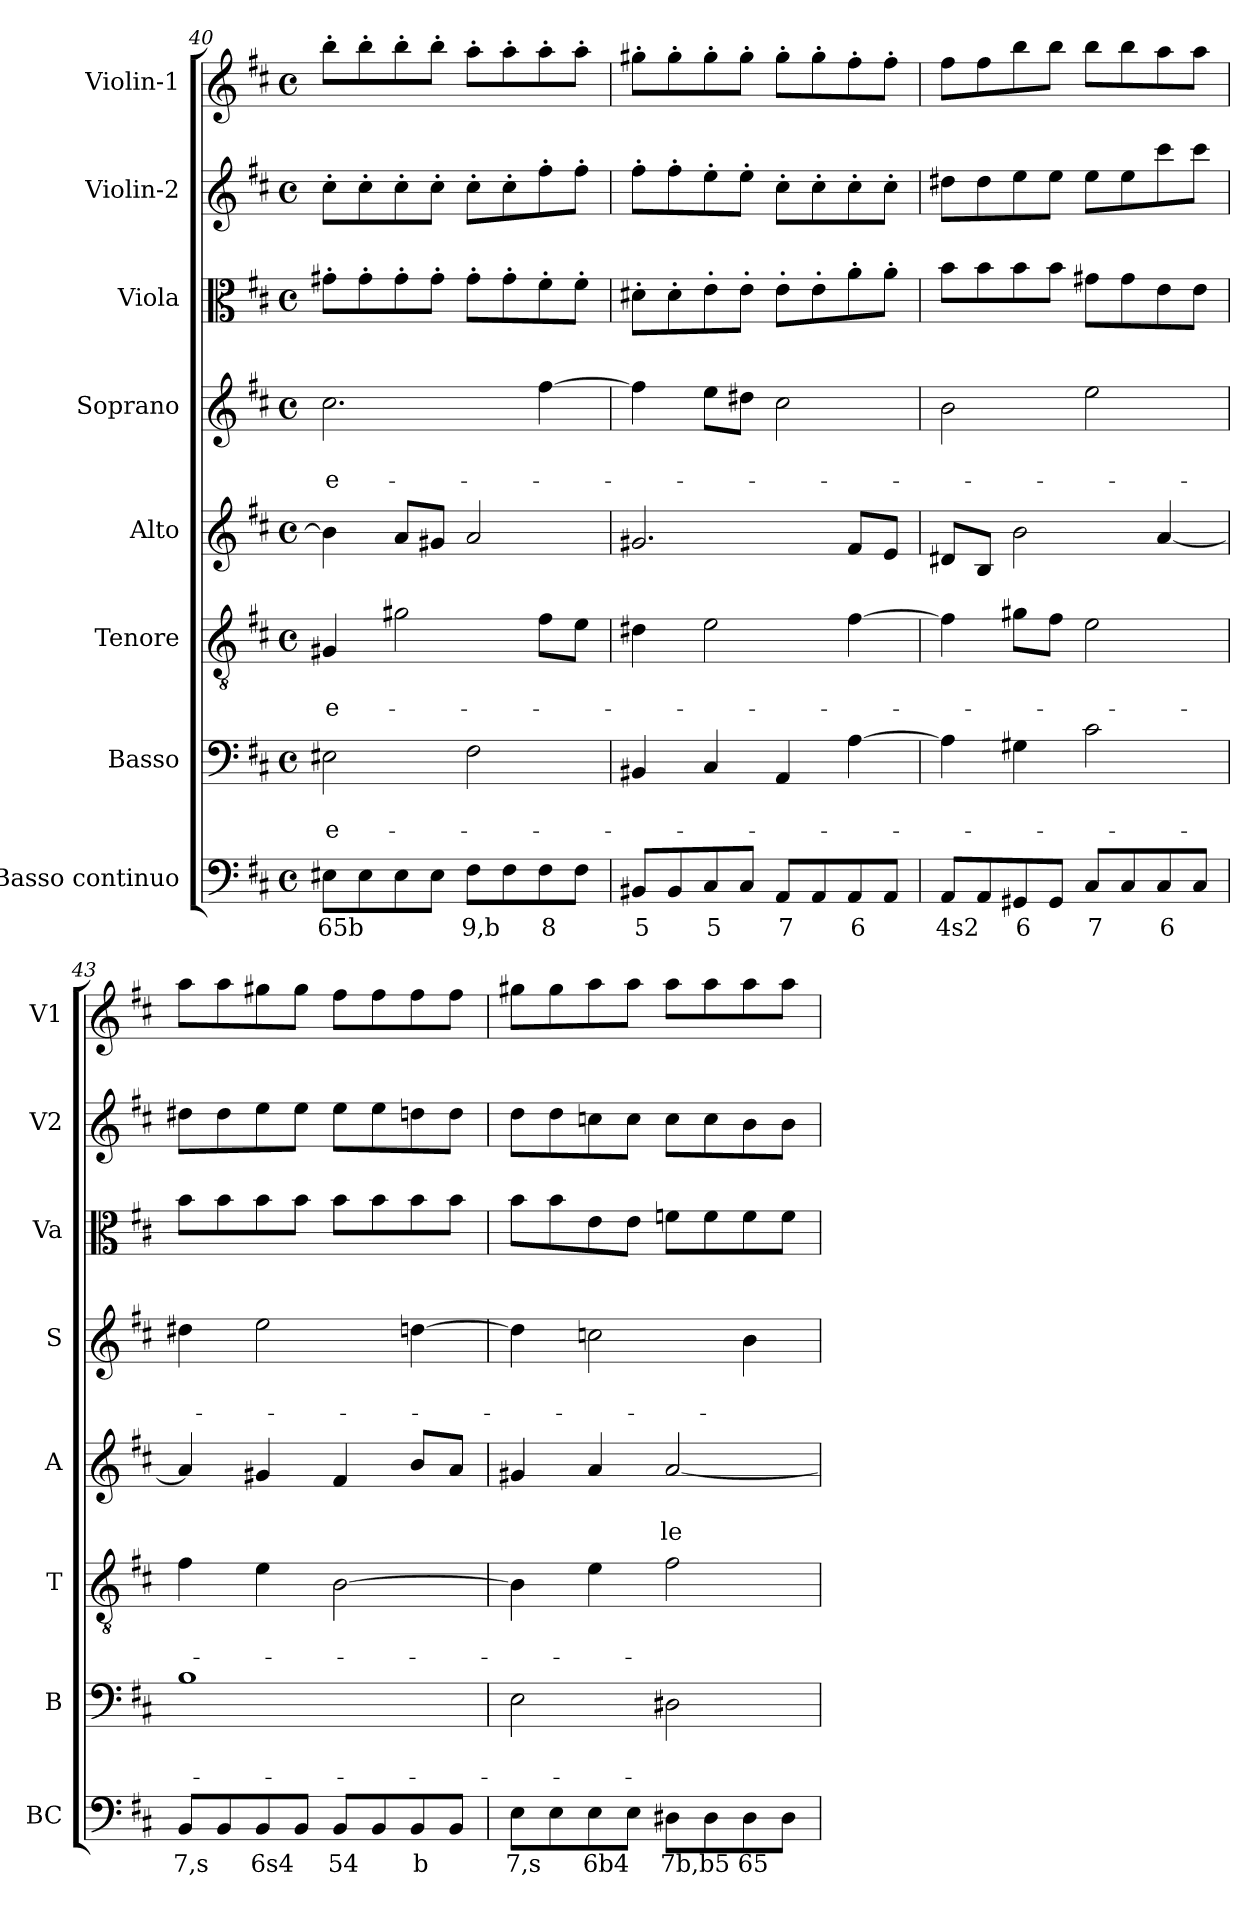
**kern	**text	**kern	**text	**text	**kern	**text	**text	**kern	**text	**text	**kern	**text	**text	**kern	**kern	**kern
*part8	*part8	*part7	*part7	*part7	*part6	*part6	*part6	*part5	*part5	*part5	*part4	*part4	*part4	*part3	*part2	*part1
*staff8	*staff8	*staff7	*staff7	*staff7	*staff6	*staff6	*staff6	*staff5	*staff5	*staff5	*staff4	*staff4	*staff4	*staff3	*staff2	*staff1
*I"Basso continuo	*	*I"Basso	*	*	*I"Tenore	*	*	*I"Alto	*	*	*I"Soprano	*	*	*I"Viola	*I"Violin-2	*I"Violin-1
*I'BC	*	*I'B	*	*	*I'T	*	*	*I'A	*	*	*I'S	*	*	*I'Va	*I'V2	*I'V1
*clefF4	*	*clefF4	*	*	*clefGv2	*	*	*clefG2	*	*	*clefG2	*	*	*clefC3	*clefG2	*clefG2
*k[f#c#]	*	*k[f#c#]	*	*	*k[f#c#]	*	*	*k[f#c#]	*	*	*k[f#c#]	*	*	*k[f#c#]	*k[f#c#]	*k[f#c#]
*D:	*	*D:	*	*	*D:	*	*	*D:	*	*	*D:	*	*	*D:	*D:	*D:
*M4/4	*	*M4/4	*	*	*M4/4	*	*	*M4/4	*	*	*M4/4	*	*	*M4/4	*M4/4	*M4/4
*met(c)	*	*met(c)	*	*	*met(c)	*	*	*met(c)	*	*	*met(c)	*	*	*met(c)	*met(c)	*met(c)
=40	=40	=40	=40	=40	=40	=40	=40	=40	=40	=40	=40	=40	=40	=40	=40	=40
!	!LO:LY:b	!	!	!LO:LY:b	!	!	!LO:LY:b	!	!	!	!	!	!LO:LY:b	!	!	!
8E#X\L	65b	2E#X\	.	e-	4G#X/	.	e-	4b\]	.	.	2.cc#\	.	e-	8g#X'>\L	8cc#'>\L	8bb'>\L
8E#\	.	.	.	.	.	.	.	.	.	.	.	.	.	8g#'>\	8cc#'>\	8bb'>\
8E#\	.	.	.	.	2g#X\	.	.	8a/L	.	.	.	.	.	8g#'>\	8cc#'>\	8bb'>\
8E#\J	.	.	.	.	.	.	.	8g#X/J	.	.	.	.	.	8g#'>\J	8cc#'>\J	8bb'>\J
!	!LO:LY:b	!	!	!	!	!	!	!	!	!	!	!	!	!	!	!
8F#\L	9,b	2F#\	.	.	.	.	.	2a/	.	.	.	.	.	8g#'>\L	8cc#'>\L	8aa'>\L
8F#\	.	.	.	.	.	.	.	.	.	.	.	.	.	8g#'>\	8cc#'>\	8aa'>\
!	!LO:LY:b	!	!	!	!	!	!	!	!	!	!	!	!	!	!	!
8F#\	8	.	.	.	8f#\L	.	.	.	.	.	[4ff#\	.	.	8f#'>\	8ff#'>\	8aa'>\
8F#\J	.	.	.	.	8e\J	.	.	.	.	.	.	.	.	8f#'>\J	8ff#'>\J	8aa'>\J
=41	=41	=41	=41	=41	=41	=41	=41	=41	=41	=41	=41	=41	=41	=41	=41	=41
!	!LO:LY:b	!	!	!	!	!	!	!	!	!	!	!	!	!	!	!
8BB#X/L	5	4BB#X/	.	.	4d#X\	.	.	2.g#X/	.	.	4ff#\]	.	.	8d#X'>\L	8ff#'>\L	8gg#X'>\L
8BB#/	.	.	.	.	.	.	.	.	.	.	.	.	.	8d#'>\	8ff#'>\	8gg#'>\
!	!LO:LY:b	!	!	!	!	!	!	!	!	!	!	!	!	!	!	!
8C#/	5	4C#/	.	.	2e\	.	.	.	.	.	8ee\L	.	.	8e'>\	8ee'>\	8gg#'>\
8C#/J	.	.	.	.	.	.	.	.	.	.	8dd#X\J	.	.	8e'>\J	8ee'>\J	8gg#'>\J
!	!LO:LY:b	!	!	!	!	!	!	!	!	!	!	!	!	!	!	!
8AA/L	7	4AA/	.	.	.	.	.	.	.	.	2cc#\	.	.	8e'>\L	8cc#'>\L	8gg#'>\L
8AA/	.	.	.	.	.	.	.	.	.	.	.	.	.	8e'>\	8cc#'>\	8gg#'>\
!	!LO:LY:b	!	!	!	!	!	!	!	!	!	!	!	!	!	!	!
8AA/	6	[4A\	.	.	[4f#\	.	.	8f#/L	.	.	.	.	.	8a'>\	8cc#'>\	8ff#'>\
8AA/J	.	.	.	.	.	.	.	8e/J	.	.	.	.	.	8a'>\J	8cc#'>\J	8ff#'>\J
=42	=42	=42	=42	=42	=42	=42	=42	=42	=42	=42	=42	=42	=42	=42	=42	=42
!	!LO:LY:b	!	!	!	!	!	!	!	!	!	!	!	!	!	!	!
8AA/L	4s2	4A\]	.	.	4f#\]	.	.	8d#X/L	.	.	2b\	.	.	8b\L	8dd#X\L	8ff#\L
8AA/	.	.	.	.	.	.	.	8B/J	.	.	.	.	.	8b\	8dd#\	8ff#\
!	!LO:LY:b	!	!	!	!	!	!	!	!	!	!	!	!	!	!	!
8GG#X/	6	4G#X\	.	.	8g#X\L	.	.	2b\	.	.	.	.	.	8b\	8ee\	8bb\
8GG#/J	.	.	.	.	8f#\J	.	.	.	.	.	.	.	.	8b\J	8ee\J	8bb\J
!	!LO:LY:b	!	!	!	!	!	!	!	!	!	!	!	!	!	!	!
8C#/L	7	2c#\	.	.	2e\	.	.	.	.	.	2ee\	.	.	8g#X\L	8ee\L	8bb\L
8C#/	.	.	.	.	.	.	.	.	.	.	.	.	.	8g#\	8ee\	8bb\
!	!LO:LY:b	!	!	!	!	!	!	!	!	!	!	!	!	!	!	!
8C#/	6	.	.	.	.	.	.	[4a/	.	.	.	.	.	8e\	8ccc#\	8aa\
8C#/J	.	.	.	.	.	.	.	.	.	.	.	.	.	8e\J	8ccc#\J	8aa\J
!!LO:LB:g=z
=43	=43	=43	=43	=43	=43	=43	=43	=43	=43	=43	=43	=43	=43	=43	=43	=43
!	!LO:LY:b	!	!	!	!	!	!	!	!	!	!	!	!	!	!	!
8BB/L	7,s	1B	.	.	4f#\	.	.	4a/]	.	.	4dd#X\	.	.	8b\L	8dd#X\L	8aa\L
8BB/	.	.	.	.	.	.	.	.	.	.	.	.	.	8b\	8dd#\	8aa\
!	!LO:LY:b	!	!	!	!	!	!	!	!	!	!	!	!	!	!	!
8BB/	6s4	.	.	.	4e\	.	.	4g#X/	.	.	2ee\	.	.	8b\	8ee\	8gg#X\
8BB/J	.	.	.	.	.	.	.	.	.	.	.	.	.	8b\J	8ee\J	8gg#\J
!	!LO:LY:b	!	!	!	!	!	!	!	!	!	!	!	!	!	!	!
8BB/L	54	.	.	.	[2B\	.	.	4f#/	.	.	.	.	.	8b\L	8ee\L	8ff#\L
8BB/	.	.	.	.	.	.	.	.	.	.	.	.	.	8b\	8ee\	8ff#\
!	!LO:LY:b	!	!	!	!	!	!	!	!	!	!	!	!	!	!	!
8BB/	b	.	.	.	.	.	.	8b/L	.	.	[4ddn\	.	.	8b\	8ddn\	8ff#\
8BB/J	.	.	.	.	.	.	.	8a/J	.	.	.	.	.	8b\J	8dd\J	8ff#\J
=44	=44	=44	=44	=44	=44	=44	=44	=44	=44	=44	=44	=44	=44	=44	=44	=44
!	!LO:LY:b	!	!	!	!	!	!	!	!	!	!	!	!	!	!	!
8E\L	7,s	2E\	.	.	4B\]	.	.	4g#X/	.	.	4dd\]	.	.	8b\L	8dd\L	8gg#X\L
8E\	.	.	.	.	.	.	.	.	.	.	.	.	.	8b\	8dd\	8gg#\
!	!LO:LY:b	!	!	!	!	!	!	!	!	!	!	!	!	!	!	!
8E\	6b4	.	.	.	4e\	.	.	4a/	.	.	2ccn\	.	.	8e\	8ccn\	8aa\
8E\J	.	.	.	.	.	.	.	.	.	.	.	.	.	8e\J	8cc\J	8aa\J
!	!LO:LY:b	!	!	!	!	!	!	!	!	!LO:LY:b	!	!	!	!	!	!
8D#X\L	7b,b5	2D#X\	.	.	2f#\	.	.	[2a/	.	-le-	.	.	.	8fn\L	8cc\L	8aa\L
8D#\	.	.	.	.	.	.	.	.	.	.	.	.	.	8f\	8cc\	8aa\
!	!LO:LY:b	!	!	!	!	!	!	!	!	!	!	!	!	!	!	!
8D#\	65	.	.	.	.	.	.	.	.	.	4b\	.	.	8f\	8b\	8aa\
8D#\J	.	.	.	.	.	.	.	.	.	.	.	.	.	8f\J	8b\J	8aa\J
=	=	=	=	=	=	=	=	=	=	=	=	=	=	=	=	=
*-	*-	*-	*-	*-	*-	*-	*-	*-	*-	*-	*-	*-	*-	*-	*-	*-
